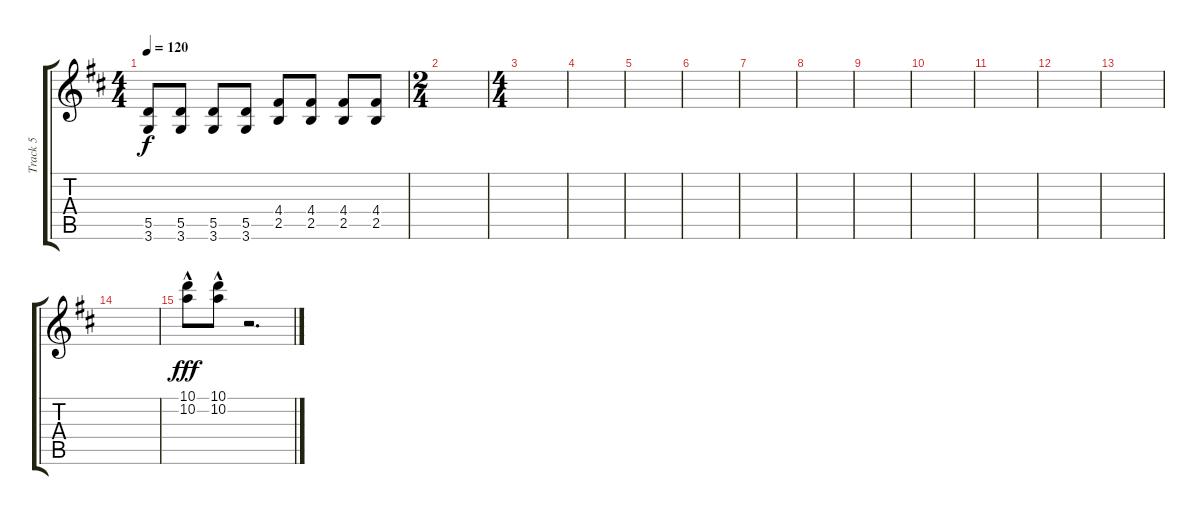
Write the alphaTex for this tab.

\track ("Track 5" "Track 5") {instrument distortionguitar}
\staff {score tabs}
\tuning (E4 B3 G3 D3 A2 E2) {hide}
\ts (4 4)
\tempo 120
\clef g2
\ks d
(5.5 3.6).8{dy f} (5.5 3.6).8 (5.5 3.6).8 (5.5 3.6).8 (4.4 2.5).8 (4.4 2.5).8 (4.4 2.5).8 (4.4 2.5).8 |
\ts (2 4)
|
\ts (4 4)
|
|
|
|
|
|
|
|
|
|
|
|
(10.1 10.2{hac}).8{dy fff} (10.1 10.2{hac}).8 r.2{d}
